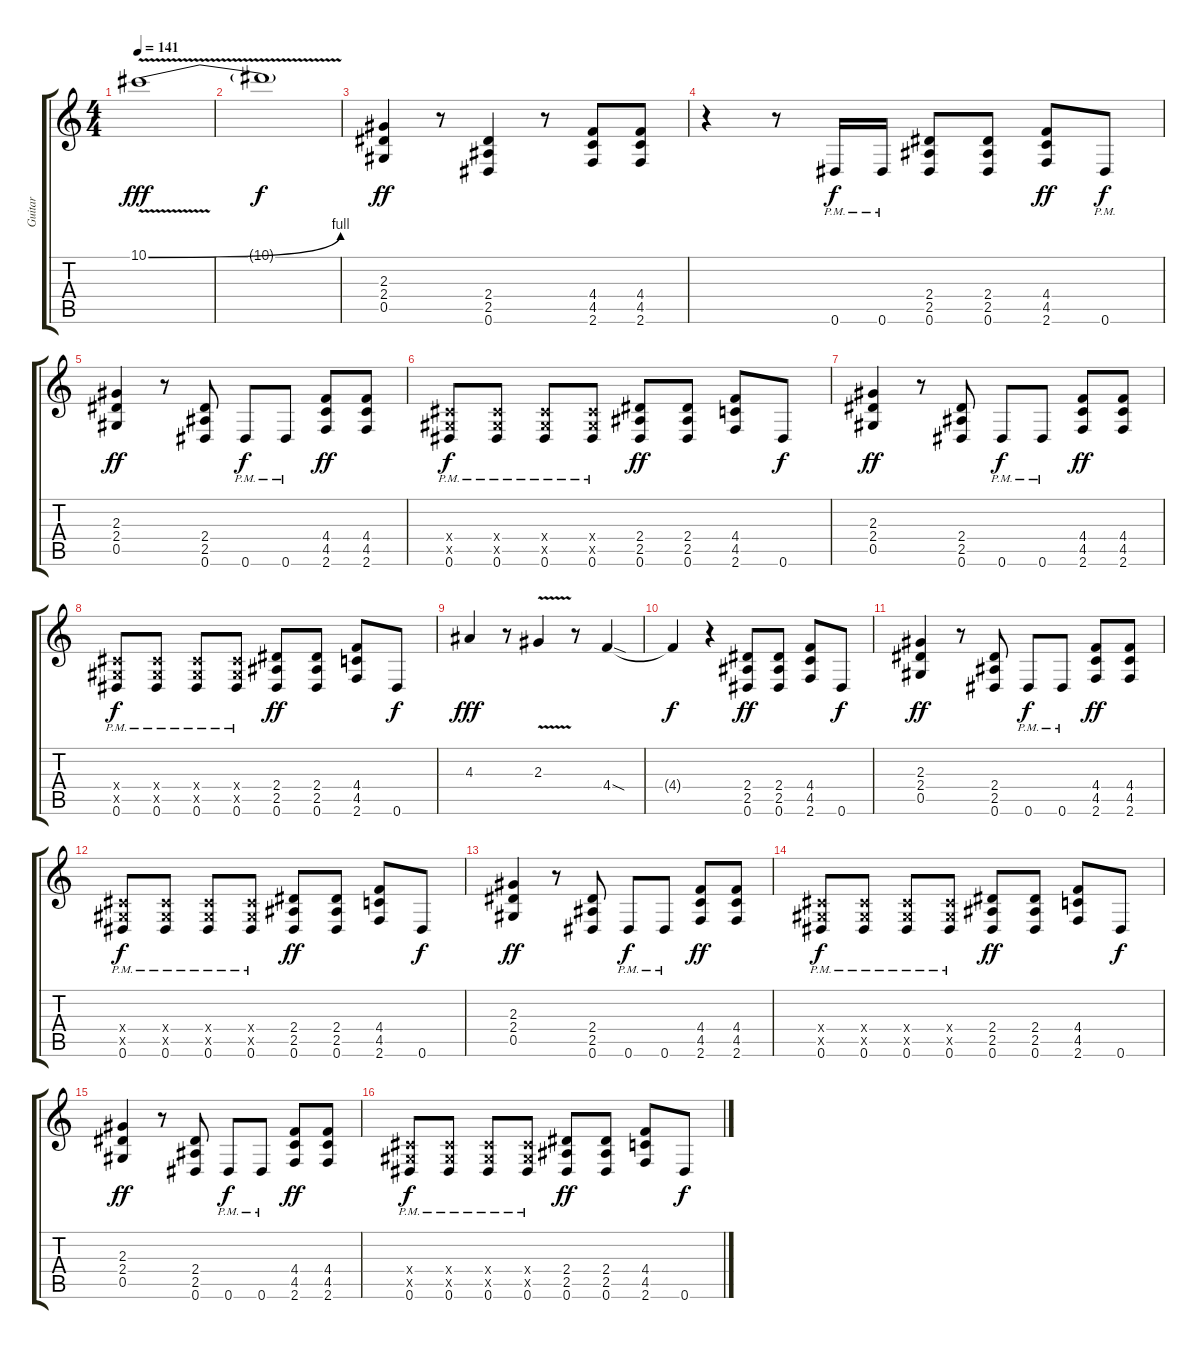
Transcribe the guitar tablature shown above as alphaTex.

\track ("Guitar" "Guitar") {instrument overdrivenguitar}
\staff {score tabs}
\tuning (Eb4 Bb3 Gb3 Db3 Ab2 Eb2) {hide}
\ts (4 4)
\tempo 141
\clef g2
\ks c
10.1{be (bend 0 0 60 4) v}.1{dy fff instrument overdrivenguitar} |
10.1{t}.1{dy f} |
(2.3 2.4 0.5).4{dy ff} r.8 (2.4 2.5 0.6).4 r.8 (4.4 4.5 2.6).8 (4.4 4.5 2.6).8 |
r.4 r.8 0.6{pm}.16{dy f} 0.6{pm}.16 (2.4 2.5 0.6).8 (2.4 2.5 0.6).8 (4.4 4.5 2.6).8{dy ff} 0.6{pm}.8{dy f} |
(2.3 2.4 0.5).4{dy ff} r.8 (2.4 2.5 0.6).8 0.6{pm}.8{dy f} 0.6{pm}.8 (4.4 4.5 2.6).8{dy ff} (4.4 4.5 2.6).8 |
(0.4{x} 0.5{x} 0.6{pm}).8{dy f} (0.4{x} 0.5{x} 0.6{pm}).8 (0.4{x} 0.5{x} 0.6{pm}).8 (0.4{x} 0.5{x} 0.6{pm}).8 (2.4 2.5 0.6).8{dy ff} (2.4 2.5 0.6).8 (4.4 4.5 2.6).8 0.6.8{dy f} |
(2.3 2.4 0.5).4{dy ff} r.8 (2.4 2.5 0.6).8 0.6{pm}.8{dy f} 0.6{pm}.8 (4.4 4.5 2.6).8{dy ff} (4.4 4.5 2.6).8 |
(0.4{x} 0.5{x} 0.6{pm}).8{dy f} (0.4{x} 0.5{x} 0.6{pm}).8 (0.4{x} 0.5{x} 0.6{pm}).8 (0.4{x} 0.5{x} 0.6{pm}).8 (2.4 2.5 0.6).8{dy ff} (2.4 2.5 0.6).8 (4.4 4.5 2.6).8 0.6.8{dy f} |
4.3.4{dy fff} r.8 2.3{v}.4 r.8 4.4{sod}.4 |
4.4{t}.4{dy f} r.4 (2.4 2.5 0.6).8{dy ff} (2.4 2.5 0.6).8 (4.4 4.5 2.6).8 0.6.8{dy f} |
(2.3 2.4 0.5).4{dy ff} r.8 (2.4 2.5 0.6).8 0.6{pm}.8{dy f} 0.6{pm}.8 (4.4 4.5 2.6).8{dy ff} (4.4 4.5 2.6).8 |
(0.4{x} 0.5{x} 0.6{pm}).8{dy f} (0.4{x} 0.5{x} 0.6{pm}).8 (0.4{x} 0.5{x} 0.6{pm}).8 (0.4{x} 0.5{x} 0.6{pm}).8 (2.4 2.5 0.6).8{dy ff} (2.4 2.5 0.6).8 (4.4 4.5 2.6).8 0.6.8{dy f} |
(2.3 2.4 0.5).4{dy ff} r.8 (2.4 2.5 0.6).8 0.6{pm}.8{dy f} 0.6{pm}.8 (4.4 4.5 2.6).8{dy ff} (4.4 4.5 2.6).8 |
(0.4{x} 0.5{x} 0.6{pm}).8{dy f} (0.4{x} 0.5{x} 0.6{pm}).8 (0.4{x} 0.5{x} 0.6{pm}).8 (0.4{x} 0.5{x} 0.6{pm}).8 (2.4 2.5 0.6).8{dy ff} (2.4 2.5 0.6).8 (4.4 4.5 2.6).8 0.6.8{dy f} |
(2.3 2.4 0.5).4{dy ff} r.8 (2.4 2.5 0.6).8 0.6{pm}.8{dy f} 0.6{pm}.8 (4.4 4.5 2.6).8{dy ff} (4.4 4.5 2.6).8 |
(0.4{x} 0.5{x} 0.6{pm}).8{dy f} (0.4{x} 0.5{x} 0.6{pm}).8 (0.4{x} 0.5{x} 0.6{pm}).8 (0.4{x} 0.5{x} 0.6{pm}).8 (2.4 2.5 0.6).8{dy ff} (2.4 2.5 0.6).8 (4.4 4.5 2.6).8 0.6.8{dy f}
